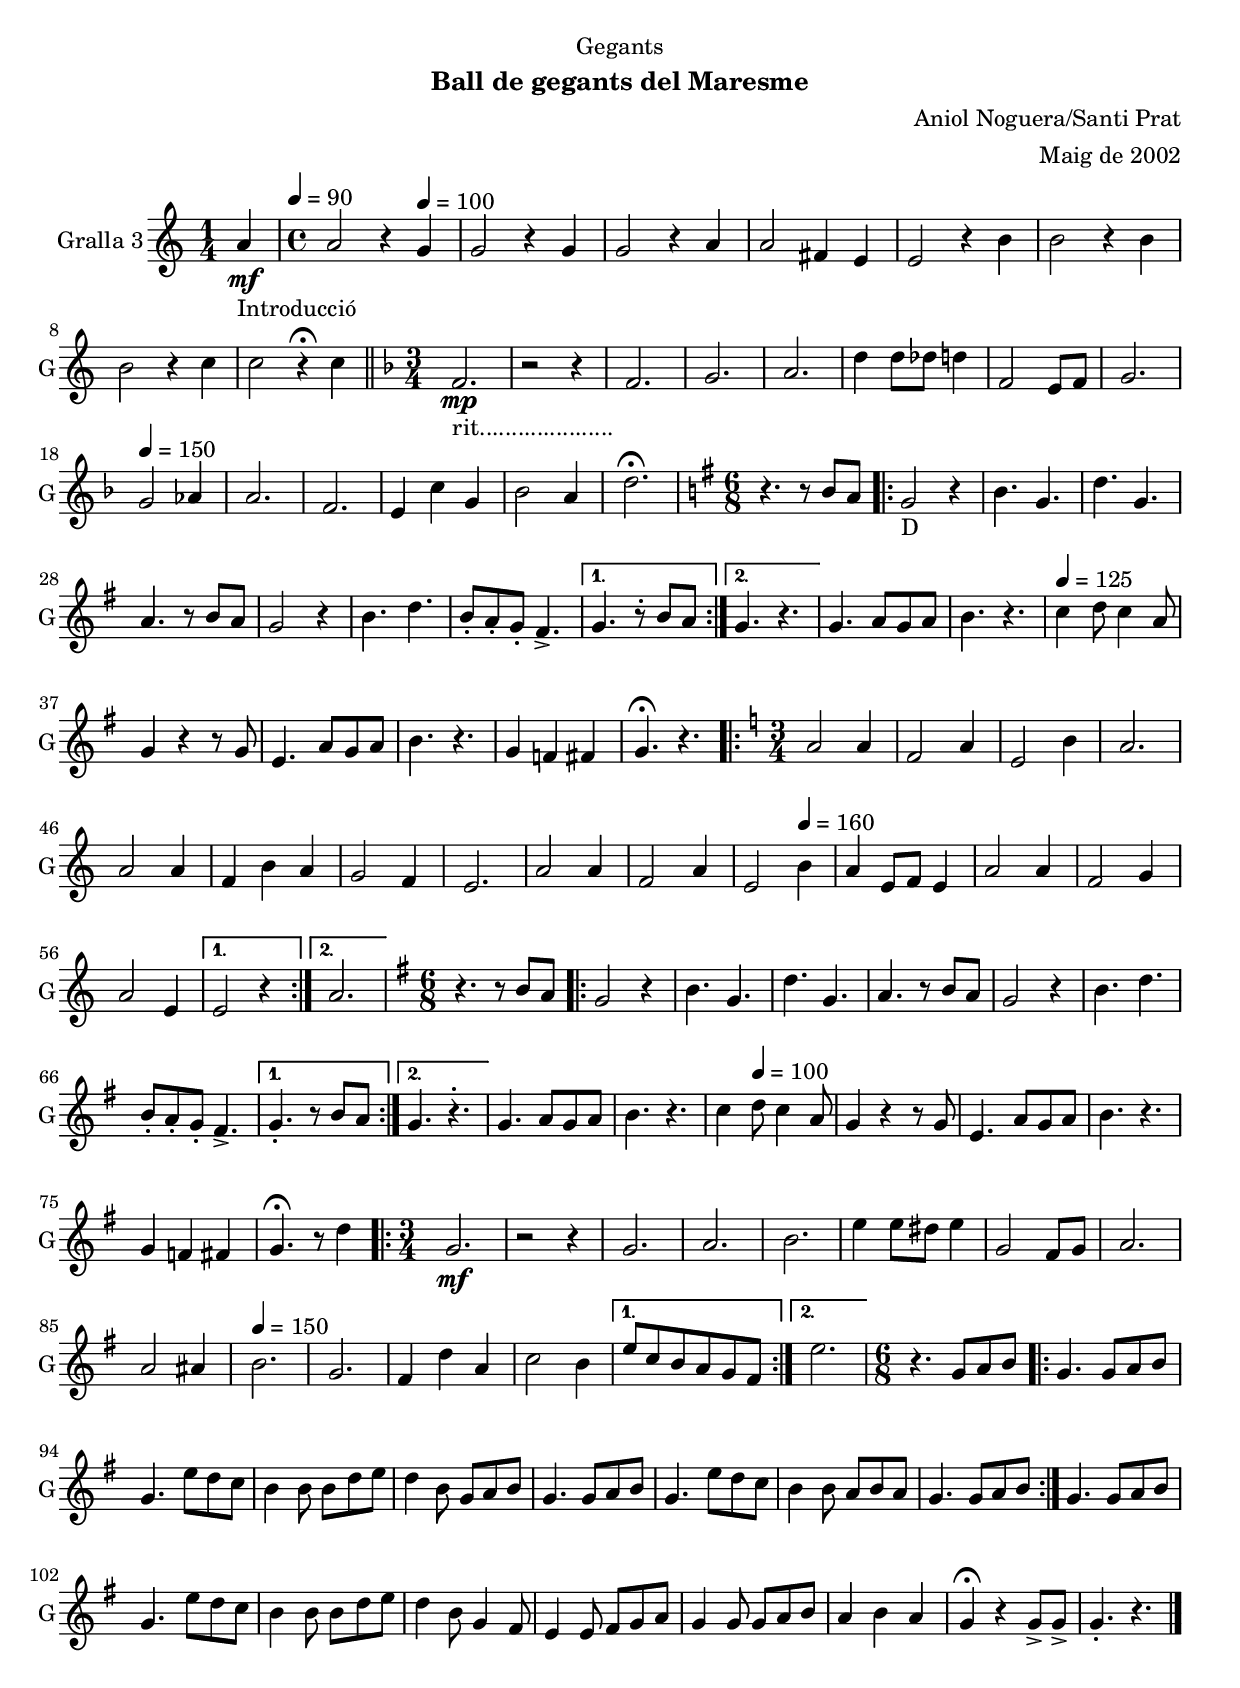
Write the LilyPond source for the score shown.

\version "2.22.1"

\header {
  dedication="Gegants"
  title=""
  subtitle="Ball de gegants del Maresme"
  subsubtitle=""
  poet=""
  meter=""
  piece=""
  composer="Aniol Noguera/Santi Prat"
  arranger="Maig de 2002"
  opus=""
  instrument=""
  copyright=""
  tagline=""
}

liniaroAa =
\relative a'
{
  \clef treble
  \key c \major
  \time 1/4
  a4 \mf _"Introducció" \tempo 4 = 90  |
  \time 4/4   a2 r4 \tempo 4 = 100 g  |
  g2 r4 g  |
  g2 r4 a  |
  %05
  a2 fis4 e  |
  e2 r4 b'  |
  b2 r4 b  |
  b2 r4 c  |
  c2 r4 \fermata c  \bar "||"
  %10
  \key f \major   \time 3/4   f,2. _"rit....................." \mp  |
  r2 r4  |
  f2.  |
  g2.  |
  a2.  |
  %15
  d4 d8 des d4  |
  f,2 e8 f  |
  g2. \tempo 4 = 150  |
  g2 aes4  |
  a2.  |
  %20
  f2.  |
  e4 c' g  |
  bes2 a4  |
  d2. \fermata  |
  \key g \major   \time 6/8   r4. r8 b a  |
  %25
  \repeat volta 2 { g2 _"D" r4   |
  b4. g  |
  d'4. g,  |
  a4. r8 b a  |
  g2 r4  |
  %30
  b4. d  |
  b8 -. a -. g -. fis4. -> }
  \alternative { { g4. r8 -. b a }
  { g4. r } }
  g4. a8 g a  |
  %35
  b4. r \tempo 4 = 125  |
  c4 d8 c4 a8  |
  g4 r r8 g  |
  e4. a8 g a  |
  b4. r   |
  %40
  g4 f fis  |
  g4. \fermata r  |
  \key c \major   \time 3/4   \repeat volta 2 { a2 a4   |
  f2 a4  |
  e2 b'4  |
  %45
  a2.  |
  a2 a4  |
  f4 b a  |
  g2 f4  |
  e2.  |
  %50
  a2 a4  |
  f2 a4  |
  e2 \tempo 4 = 160 b'4  |
  a4 e8 f e4  |
  a2 a4  |
  %55
  f2 g4  |
  a2 e4 }
  \alternative { { e2 r4 }
  { a2. } }
  \key g \major   \time 6/8   r4. r8 b a  |
  %60
  \repeat volta 2 { g2  r4  |
  b4. g  |
  d'4. g,  |
  a4. r8 b a  |
  g2 r4  |
  %65
  b4. d  |
  b8 -. a -. g -. fis4. -> }
  \alternative { { g4. -. r8 b a }
  { g4. r -.  } }
  g4. a8 g a  |
  %70
  b4. r  |
  c4 \tempo 4 = 100 d8 c4 a8  |
  g4 r r8 g  |
  e4. a8 g a  |
  b4. r  |
  %75
  g4 f fis  |
  g4. \fermata r8 d'4  |
  \time 3/4   \repeat volta 2 { g,2.  \mf  |
  r2 r4  |
  g2.  |
  %80
  a2.  |
  b2.  |
  e4 e8 dis e4  |
  g,2 fis8 g  |
  a2.  |
  %85
  a2 ais4 \tempo 4 = 150  |
  b2.  |
  g2.  |
  fis4 d' a  |
  c2 b4 }
  %90
  \alternative { { e8 c b a g fis }
  { e'2. } }
  \time 6/8   r4. g,8 a b  |
  \repeat volta 2 { g4. g8  a b  |
  g4. e'8 d c  |
  %95
  b4 b8 b d e  |
  d4 b8 g a b  |
  g4. g8 a b  |
  g4. e'8 d c  |
  b4 b8 a b a  |
  %100
  g4. g8 a b  | }
  g4. g8 a b  |
  g4. e'8 d c  |
  b4 b8 b d e  |
  d4 b8 g4 fis8  |
  %105
  e4 e8 fis g a  |
  g4 g8 g a b  |
  a4 b a  |
  g4 \fermata r g8 -> g ->  |
  g4. -. r  \bar "|."
}

\score {
  \new StaffGroup {
    \override Score.RehearsalMark #'self-alignment-X = #LEFT
    <<
      \new Staff \with {instrumentName = #"Gralla 3" shortInstrumentName = #"G"} \liniaroAa
    >>
  }
  \layout {}
}
\score { \unfoldRepeats
  \new StaffGroup {
    \override Score.RehearsalMark #'self-alignment-X = #LEFT
    <<
      \new Staff \with {instrumentName = #"Gralla 3" shortInstrumentName = #"G"} \liniaroAa
    >>
  }
  \midi {
    \set Staff.midiInstrument = "oboe"
    \set DrumStaff.midiInstrument = "drums"
  }
}
